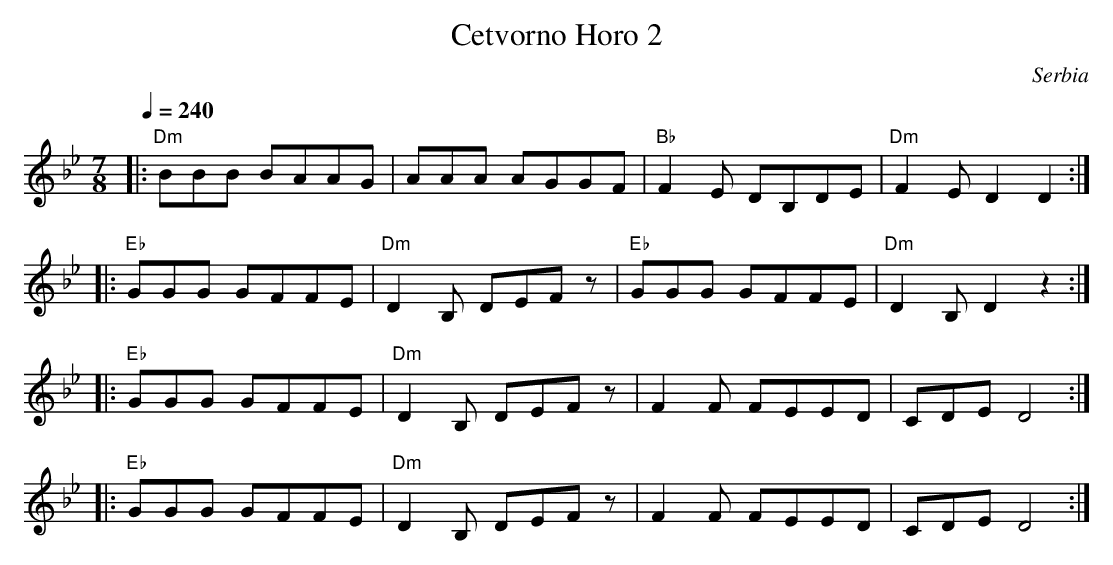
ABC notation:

X:1
T:Cetvorno Horo 2
O:Serbia
L:1/8
M:7/8
K:Gm
Q:1/4=240
|:"Dm"BBB BAAG|AAA AGGF|"Bb"F2E DB,DE|"Dm"F2E D2D2:|
|:"Eb"GGG GFFE|"Dm"D2B, DEFz|"Eb"GGG GFFE|"Dm"D2B, D2z2:|
|:"Eb"GGG GFFE|"Dm"D2B, DEFz|F2F FEED|CDE D4:|
|:"Eb"GGG GFFE|"Dm"D2B, DEFz|F2F FEED|CDE D4:|
